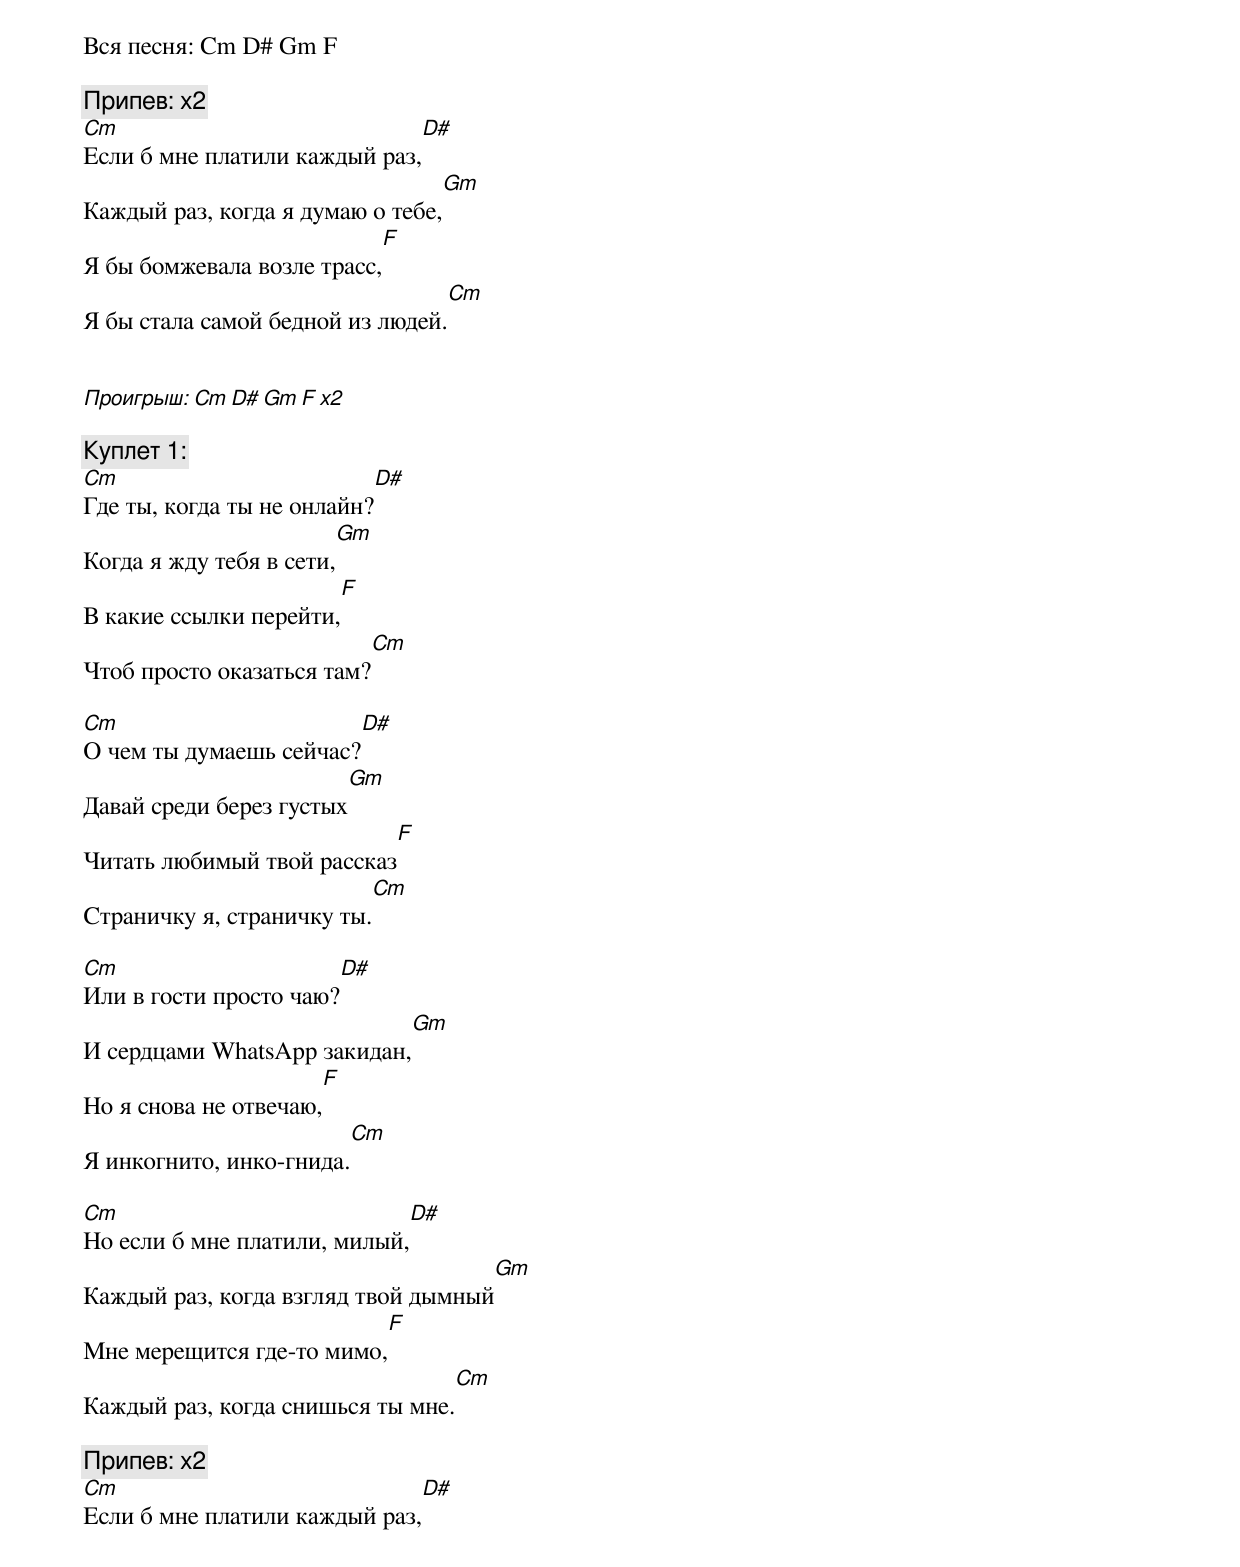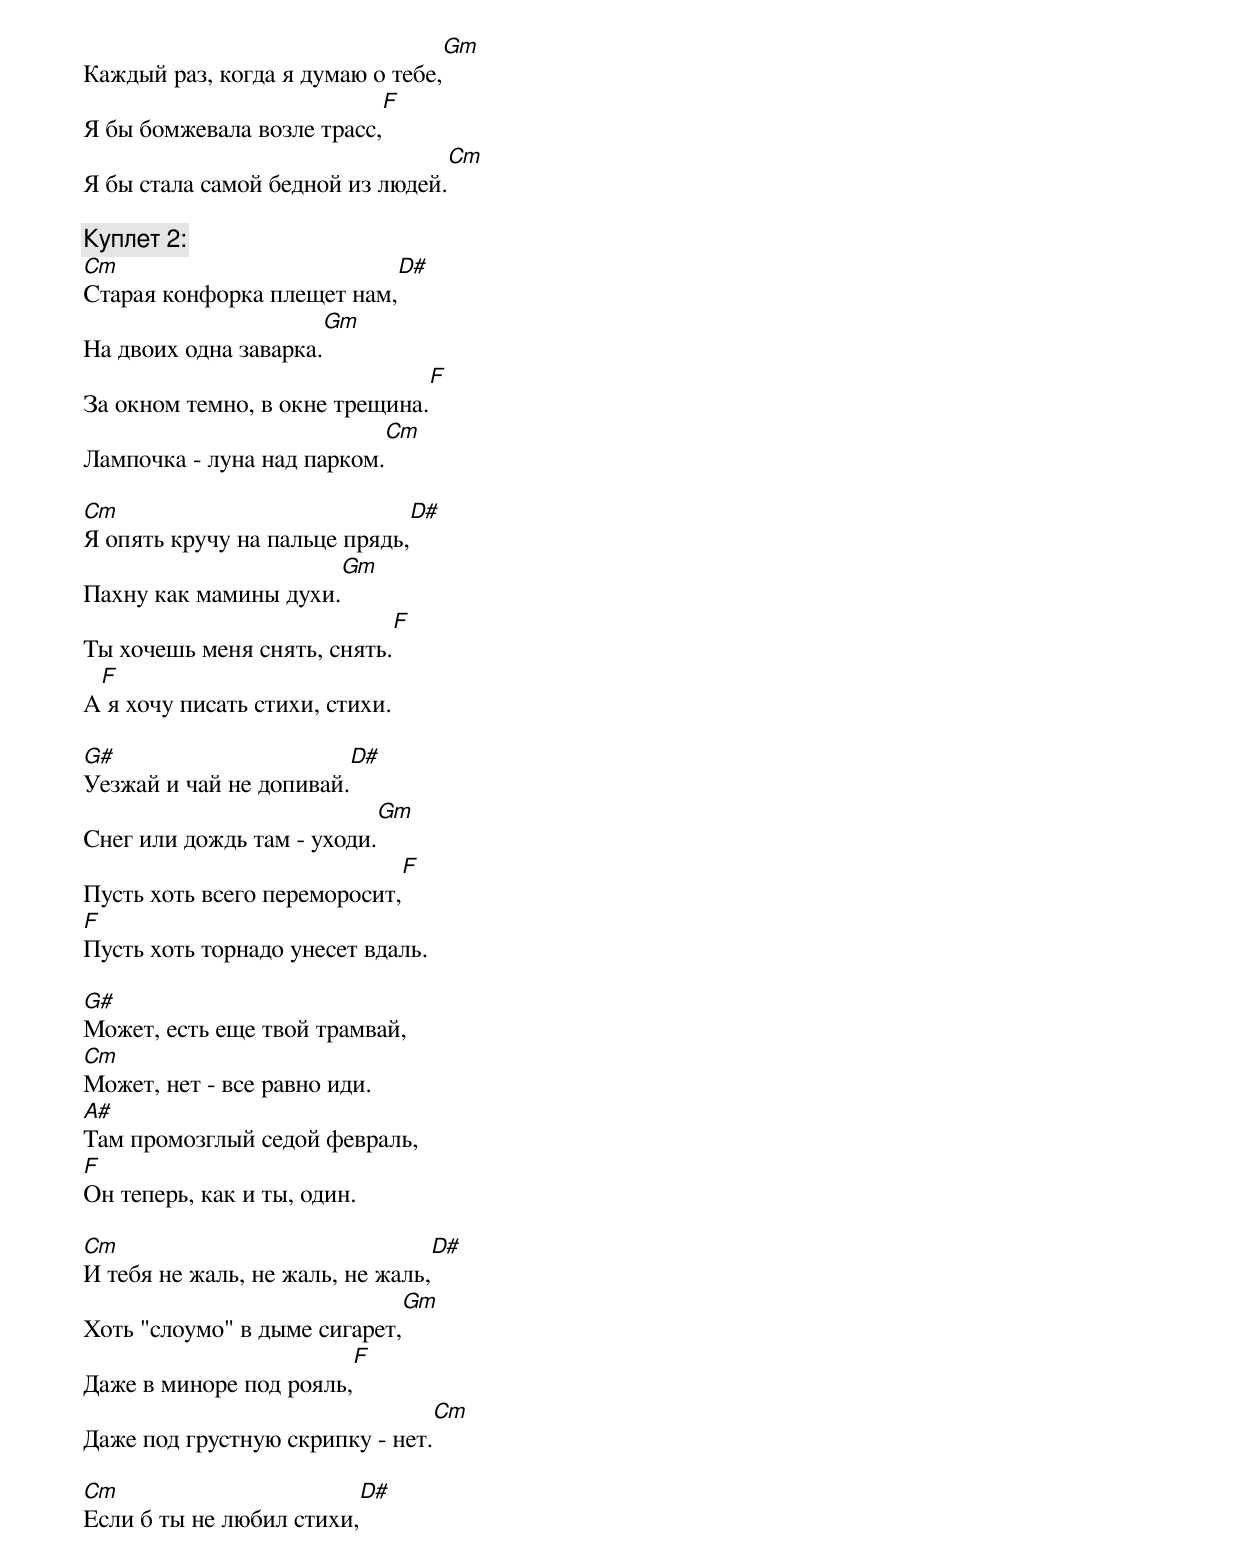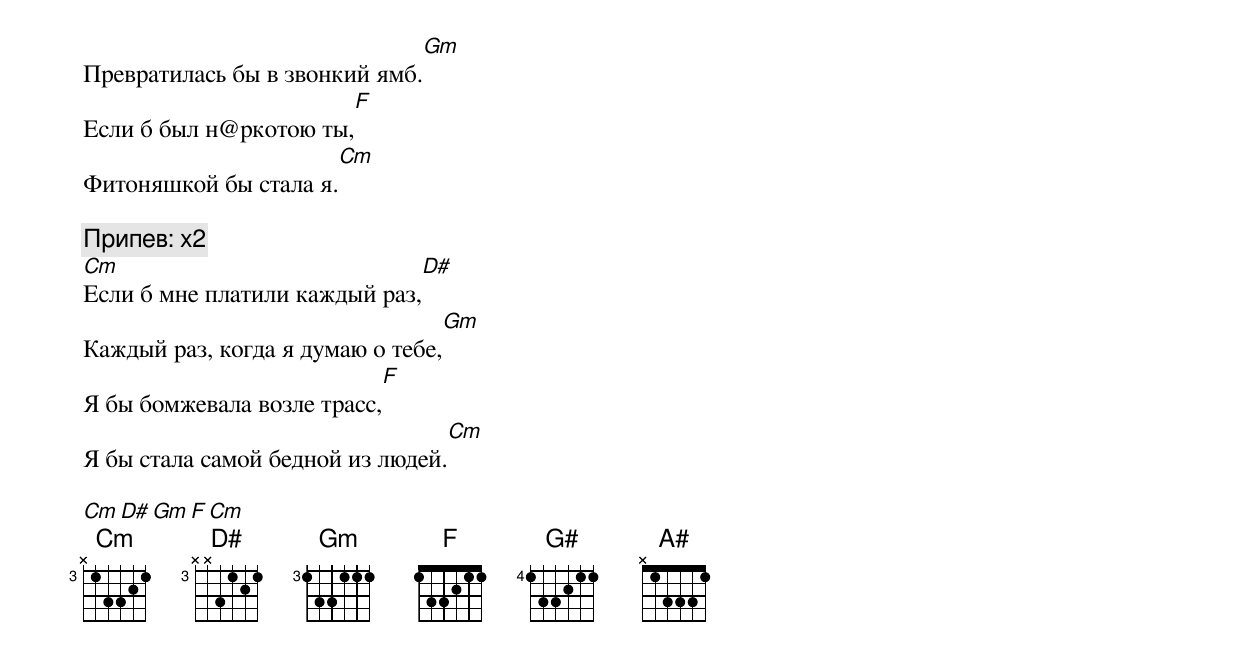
Вся песня: Cm D# Gm F

[Припев:] x2
Cm                                      D#
Если б мне платили каждый раз,
                                                Gm
Каждый раз, когда я думаю о тебе,
                                      F
Я бы бомжевала возле трасс,
                                                Cm
Я бы стала самой бедной из людей.


Проигрыш: Cm D# Gm F x2

[Куплет 1]:
Cm                                      D#
Где ты, когда ты не онлайн?
                                Gm
Когда я жду тебя в сети,
                                 F
В какие ссылки перейти,
                                    Cm
Чтоб просто оказаться там?

Cm                                D#
О чем ты думаешь сейчас?
                                Gm
Давай среди берез густых
                                 F
Читать любимый твой рассказ
                                    Cm
Страничку я, страничку ты.

Cm                            D#
Или в гости просто чаю?
                                Gm
И сердцами WhatsApp закидан,
                                 F
Но я снова не отвечаю,
                                    Cm
Я инкогнито, инко-гнида.

Cm                                      D#
Но если б мне платили, милый,
                                                     Gm
Каждый раз, когда взгляд твой дымный
                                         F
Мне мерещится где-то мимо,
                                            Cm
Каждый раз, когда снишься ты мне.

[Припев]: x2
Cm                                      D#
Если б мне платили каждый раз,
                                                Gm
Каждый раз, когда я думаю о тебе,
                                       F
Я бы бомжевала возле трасс,
                                                Cm
Я бы стала самой бедной из людей.

[Куплет 2]:
Cm                                      D#
Старая конфорка плещет нам,
                                Gm
На двоих одна заварка.
                                            F
За окном темно, в окне трещина.
                                          Cm
Лампочка - луна над парком.

Cm                                      D#
Я опять кручу на пальце прядь,
                               Gm
Пахну как мамины духи.
                                        F
Ты хочешь меня снять, снять.
 F
А я хочу писать стихи, стихи.

G#                              D#
Уезжай и чай не допивай.
                                   Gm
Снег или дождь там - уходи.
                                      F
Пусть хоть всего переморосит,
F
Пусть хоть торнадо унесет вдаль.

G#
Может, есть еще твой трамвай,
Cm
Может, нет - все равно иди.
A#
Там промозглый седой февраль,
F
Он теперь, как и ты, один.

Cm                                       D#
И тебя не жаль, не жаль, не жаль,
                                        Gm
Хоть "слоумо" в дыме сигарет,
                                   F
Даже в миноре под рояль,
                                          Cm
Даже под грустную скрипку - нет.

Cm                                D#
Если б ты не любил стихи,
                                            Gm
Превратилась бы в звонкий ямб.
                                  F
Если б был н@ркoтою ты,
                                 Cm
Фитоняшкой бы стала я.

[Припев]: x2
Cm                                      D#
Если б мне платили каждый раз,
                                                 Gm
Каждый раз, когда я думаю о тебе,
                                      F
Я бы бомжевала возле трасс,
                                               Cm
Я бы стала самой бедной из людей.

Cm D# Gm F Cm
